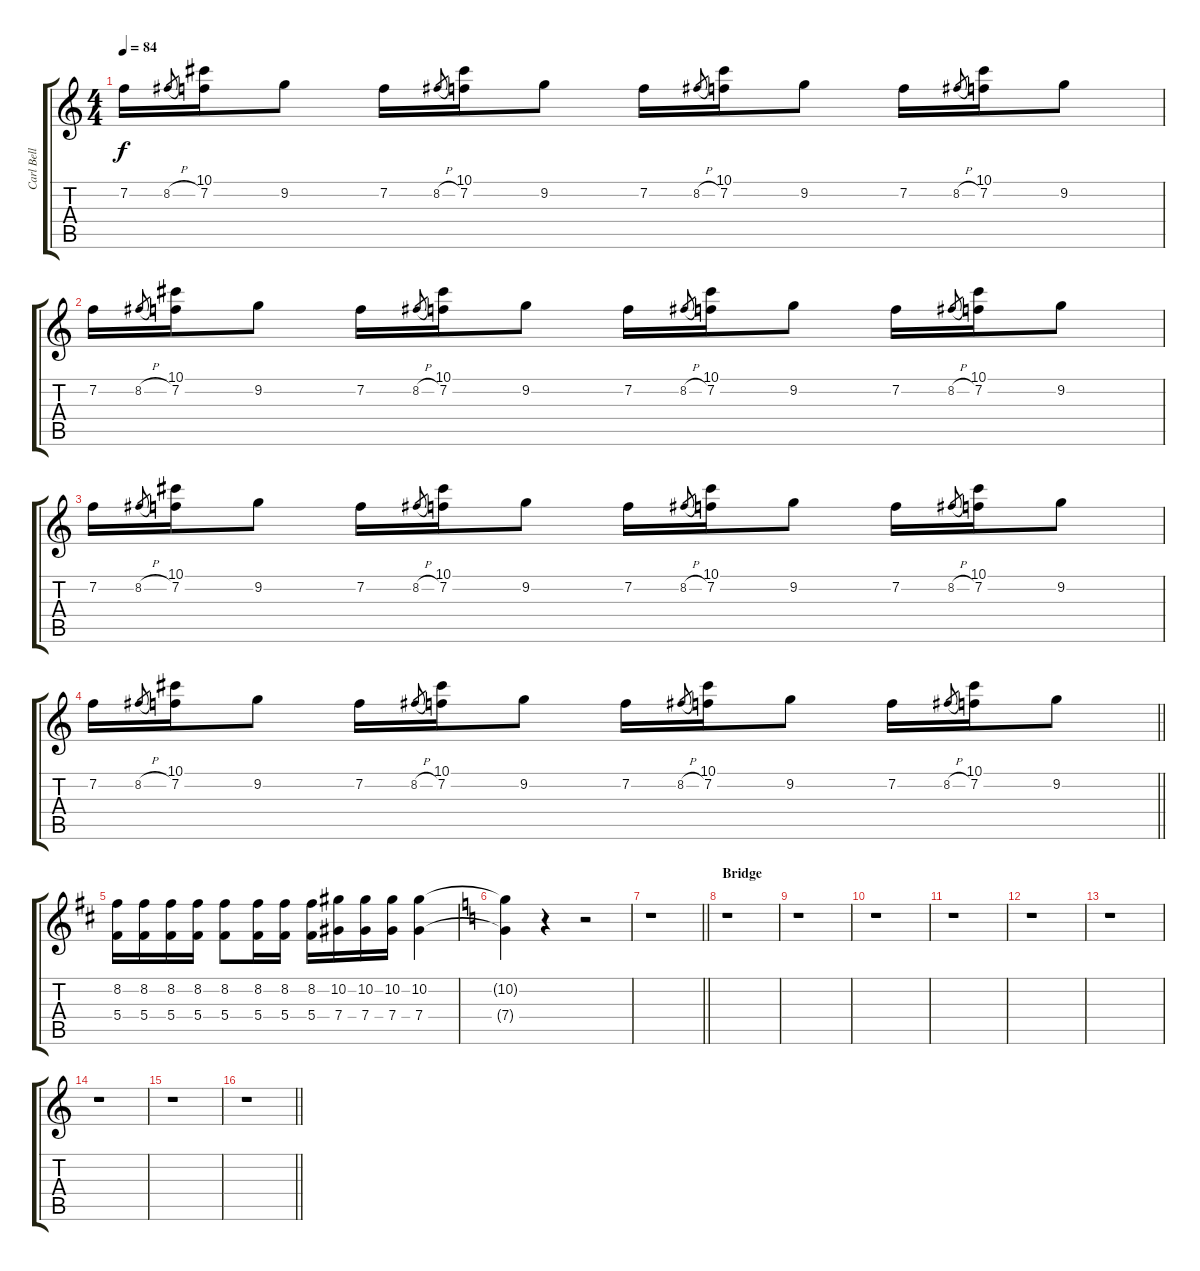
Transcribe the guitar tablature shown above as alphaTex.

\track ("Carl Bell (Lead Guitar)" "Carl Bell ") {instrument overdrivenguitar}
\staff {score tabs}
\tuning (Eb4 Bb3 Gb3 Db3 Ab2 Eb2) {hide}
\ts (4 4)
\tempo 84
\clef g2
\ks c
7.2.16{dy f} 8.2{h}.8{gr} (10.1 7.2).16 9.2.8 7.2.16 8.2{h}.8{gr} (10.1 7.2).16 9.2.8 7.2.16 8.2{h}.8{gr} (10.1 7.2).16 9.2.8 7.2.16 8.2{h}.8{gr} (10.1 7.2).16 9.2.8 |
7.2.16 8.2{h}.8{gr} (10.1 7.2).16 9.2.8 7.2.16 8.2{h}.8{gr} (10.1 7.2).16 9.2.8 7.2.16 8.2{h}.8{gr} (10.1 7.2).16 9.2.8 7.2.16 8.2{h}.8{gr} (10.1 7.2).16 9.2.8 |
7.2.16 8.2{h}.8{gr} (10.1 7.2).16 9.2.8 7.2.16 8.2{h}.8{gr} (10.1 7.2).16 9.2.8 7.2.16 8.2{h}.8{gr} (10.1 7.2).16 9.2.8 7.2.16 8.2{h}.8{gr} (10.1 7.2).16 9.2.8 |
\barLineRight lightlight
7.2.16 8.2{h}.8{gr} (10.1 7.2).16 9.2.8 7.2.16 8.2{h}.8{gr} (10.1 7.2).16 9.2.8 7.2.16 8.2{h}.8{gr} (10.1 7.2).16 9.2.8 7.2.16 8.2{h}.8{gr} (10.1 7.2).16 9.2.8 |
\ks d
(8.2 5.4).16 (8.2 5.4).16 (8.2 5.4).16 (8.2 5.4).16 (8.2 5.4).8 (8.2 5.4).16 (8.2 5.4).16 (8.2 5.4).16 (10.2 7.4).16 (10.2 7.4).16 (10.2 7.4).16 (10.2 7.4).4 |
\ks c
(10.2{t} 7.4{t}).4 r.4 r.2 |
\barLineRight lightlight
r.1 |
\section ("" "Bridge")
r.1 |
r.1 |
r.1 |
r.1 |
r.1 |
r.1 |
r.1 |
r.1 |
\barLineRight lightlight
r.1
